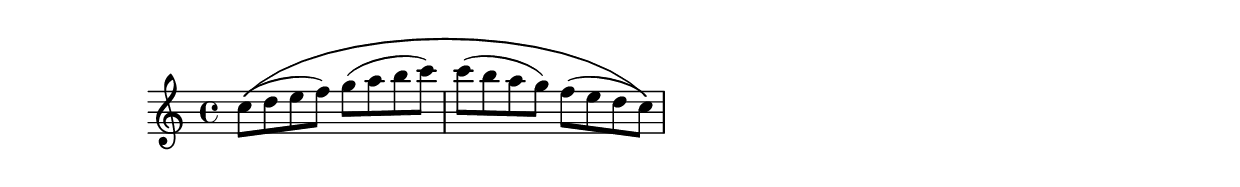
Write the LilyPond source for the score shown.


\version "2.1.30"
\header{ texidoc="@cindex Phrasing Slur Height
The @code{PhrasingSlur} can be made higher in order to avoid collision 
with other slurs. "
}

\score {
    \new Staff \notes\relative c''{
	\override Staff.PhrasingSlur  #'height-limit = #8.0
	c8 \( (d e f) g ( a b c)
	| c ( b a g) f ( e d c)\)
    }
    \paper { raggedright = ##t }
}

